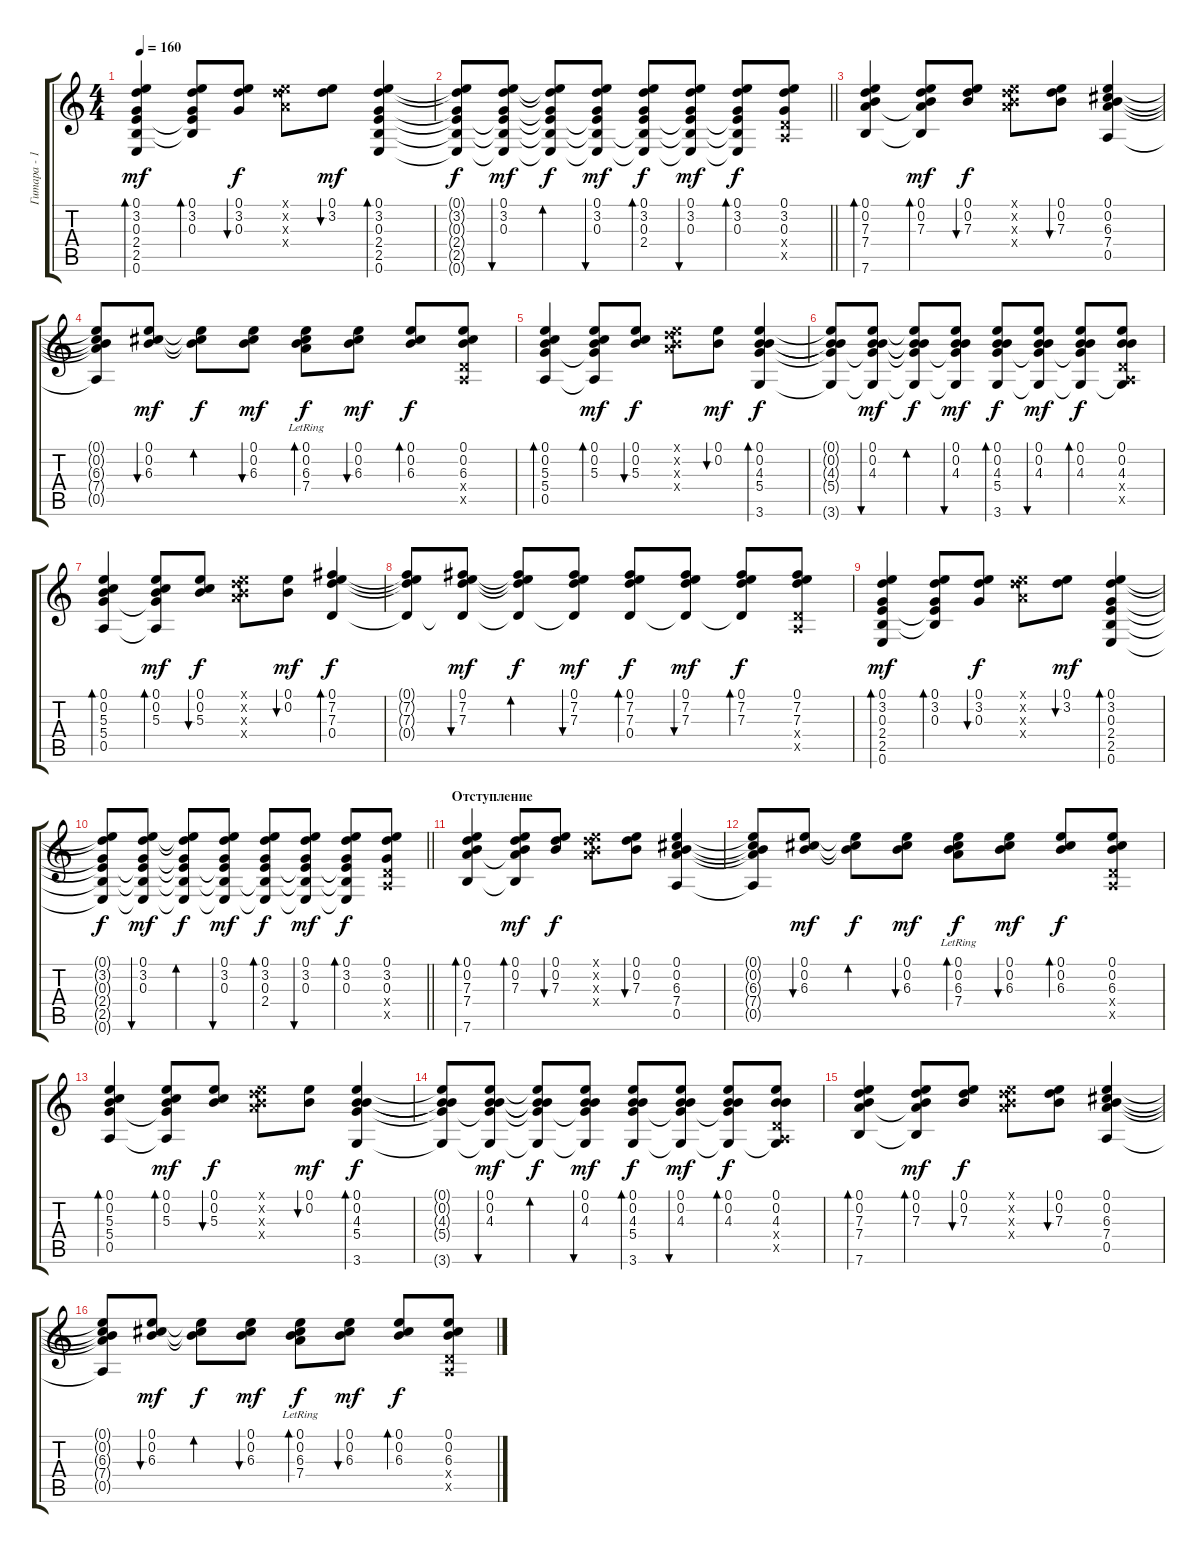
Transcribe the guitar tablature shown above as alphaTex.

\track ("Гитара - 1" "Гитара - 1") {instrument acousticguitarsteel}
\staff {score tabs}
\tuning (E4 B3 G3 D3 A2 E2) {hide}
\ts (4 4)
\tempo 160
\clef g2
\ks c
(0.1 3.2 0.3 2.4 2.5 0.6).4{bd 30 dy mf} (0.1 3.2 0.3 2.4{t} 2.5{t}).8{bd 30} (0.1 3.2 0.3).8{bu 30 dy f} (0.1{x} 3.2{x} 7.3{x} 7.4{x}).8 (0.1 3.2).8{bu 30 dy mf} (0.1 3.2 0.3 2.4 2.5 0.6).4{bd 30} |
\barLineRight lightlight
(0.1{t} 3.2{t} 0.3{t} 2.4{t} 2.5{t} 0.6{t}).8{dy f} (0.1 3.2 0.3 2.4{t} 2.5{t} 0.6{t}).8{bu 30 dy mf} (0.1{t} 3.2{t} 0.3{t} 2.4{t} 2.5{t} 0.6{t}).8{bd 30 dy f} (0.1 3.2 0.3 2.4{t} 2.5{t} 0.6{t}).8{bu 30 dy mf} (0.1 3.2 0.3 2.4 2.5{t} 0.6{t}).8{bd 30 dy f} (0.1 3.2 0.3 2.4{t} 2.5{t} 0.6{t}).8{bu 30 dy mf} (0.1 3.2 0.3 2.4{t} 2.5{t} 0.6{t}).8{bd 30 dy f} (0.1 3.2 0.3 0.4{x} 0.5{x}).8 |
\section ("" " ")
(0.1 0.2 7.3 7.4 7.6).4{bd 30} (0.1 0.2 7.3 7.4{t} 7.6{t}).8{bd 30 dy mf} (0.1 0.2 7.3).8{bu 30 dy f} (0.1{x} 0.2{x} 7.3{x} 7.4{x}).8 (0.1 0.2 7.3).8{bu 30} (0.1 0.2 6.3 7.4 0.5).4 |
(0.1{t} 0.2{t} 6.3{t} 7.4{t} 0.5{t}).8 (0.1 0.2 6.3).8{bu 30 dy mf} (0.1{t} 0.2{t} 6.3{t}).8{bd 30 dy f} (0.1 0.2 6.3).8{bu 30 dy mf} (0.1 0.2 6.3 7.4{lr}).8{bd 30 dy f} (0.1 0.2 6.3).8{bu 30 dy mf} (0.1 0.2 6.3).8{bd 30 dy f} (0.1 0.2 6.3 0.4{x} 0.5{x}).8 |
(0.1 0.2 5.3 5.4 0.5).4{bd 30} (0.1 0.2 5.3 5.4{t} 0.5{t}).8{bd 30 dy mf} (0.1 0.2 5.3).8{bu 30 dy f} (0.1{x} 0.2{x} 7.3{x} 7.4{x}).8 (0.1 0.2).8{bu 30 dy mf} (0.1 0.2 4.3 5.4 3.6).4{bd 30 dy f} |
(0.1{t} 0.2{t} 4.3{t} 5.4{t} 3.6{t}).8 (0.1 0.2 4.3 5.4{t} 3.6{t}).8{bu 30 dy mf} (0.1{t} 0.2{t} 4.3{t} 5.4{t} 3.6{t}).8{bd 30 dy f} (0.1 0.2 4.3 5.4{t} 3.6{t}).8{bu 30 dy mf} (0.1 0.2 4.3 5.4 3.6).8{bd 30 dy f} (0.1 0.2 4.3 5.4{t} 3.6{t}).8{bu 30 dy mf} (0.1 0.2 4.3 5.4{t} 3.6{t}).8{bd 30 dy f} (0.1 0.2 4.3 0.4{x} 0.5{x} 3.6{t}).8 |
(0.1 0.2 5.3 5.4 0.5).4{bd 30} (0.1 0.2 5.3 5.4{t} 0.5{t}).8{bd 30 dy mf} (0.1 0.2 5.3).8{bu 30 dy f} (0.1{x} 0.2{x} 7.3{x} 7.4{x}).8 (0.1 0.2).8{bu 30 dy mf} (0.1 7.2 7.3 0.4).4{bd 30 dy f} |
(0.1{t} 7.2{t} 7.3{t} 0.4{t}).8 (0.1 7.2 7.3 0.4{t}).8{bu 30 dy mf} (0.1{t} 7.2{t} 7.3{t} 0.4{t}).8{bd 30 dy f} (0.1 7.2 7.3 0.4{t}).8{bu 30 dy mf} (0.1 7.2 7.3 0.4).8{bd 30 dy f} (0.1 7.2 7.3 0.4{t}).8{bu 30 dy mf} (0.1 7.2 7.3 0.4{t}).8{bd 30 dy f} (0.1 7.2 7.3 0.4{x} 0.5{x}).8 |
(0.1 3.2 0.3 2.4 2.5 0.6).4{bd 30 dy mf} (0.1 3.2 0.3 2.4{t} 2.5{t}).8{bd 30} (0.1 3.2 0.3).8{bu 30 dy f} (0.1{x} 3.2{x} 7.3{x} 7.4{x}).8 (0.1 3.2).8{bu 30 dy mf} (0.1 3.2 0.3 2.4 2.5 0.6).4{bd 30} |
\barLineRight lightlight
(0.1{t} 3.2{t} 0.3{t} 2.4{t} 2.5{t} 0.6{t}).8{dy f} (0.1 3.2 0.3 2.4{t} 2.5{t} 0.6{t}).8{bu 30 dy mf} (0.1{t} 3.2{t} 0.3{t} 2.4{t} 2.5{t} 0.6{t}).8{bd 30 dy f} (0.1 3.2 0.3 2.4{t} 2.5{t} 0.6{t}).8{bu 30 dy mf} (0.1 3.2 0.3 2.4 2.5{t} 0.6{t}).8{bd 30 dy f} (0.1 3.2 0.3 2.4{t} 2.5{t} 0.6{t}).8{bu 30 dy mf} (0.1 3.2 0.3 2.4{t} 2.5{t} 0.6{t}).8{bd 30 dy f} (0.1 3.2 0.3 0.4{x} 0.5{x}).8 |
\section ("" "Отступление")
(0.1 0.2 7.3 7.4 7.6).4{bd 30} (0.1 0.2 7.3 7.4{t} 7.6{t}).8{bd 30 dy mf} (0.1 0.2 7.3).8{bu 30 dy f} (0.1{x} 0.2{x} 7.3{x} 7.4{x}).8 (0.1 0.2 7.3).8{bu 30} (0.1 0.2 6.3 7.4 0.5).4 |
(0.1{t} 0.2{t} 6.3{t} 7.4{t} 0.5{t}).8 (0.1 0.2 6.3).8{bu 30 dy mf} (0.1{t} 0.2{t} 6.3{t}).8{bd 30 dy f} (0.1 0.2 6.3).8{bu 30 dy mf} (0.1 0.2 6.3 7.4{lr}).8{bd 30 dy f} (0.1 0.2 6.3).8{bu 30 dy mf} (0.1 0.2 6.3).8{bd 30 dy f} (0.1 0.2 6.3 0.4{x} 0.5{x}).8 |
(0.1 0.2 5.3 5.4 0.5).4{bd 30} (0.1 0.2 5.3 5.4{t} 0.5{t}).8{bd 30 dy mf} (0.1 0.2 5.3).8{bu 30 dy f} (0.1{x} 0.2{x} 7.3{x} 7.4{x}).8 (0.1 0.2).8{bu 30 dy mf} (0.1 0.2 4.3 5.4 3.6).4{bd 30 dy f} |
(0.1{t} 0.2{t} 4.3{t} 5.4{t} 3.6{t}).8 (0.1 0.2 4.3 5.4{t} 3.6{t}).8{bu 30 dy mf} (0.1{t} 0.2{t} 4.3{t} 5.4{t} 3.6{t}).8{bd 30 dy f} (0.1 0.2 4.3 5.4{t} 3.6{t}).8{bu 30 dy mf} (0.1 0.2 4.3 5.4 3.6).8{bd 30 dy f} (0.1 0.2 4.3 5.4{t} 3.6{t}).8{bu 30 dy mf} (0.1 0.2 4.3 5.4{t} 3.6{t}).8{bd 30 dy f} (0.1 0.2 4.3 0.4{x} 0.5{x} 3.6{t}).8 |
(0.1 0.2 7.3 7.4 7.6).4{bd 30} (0.1 0.2 7.3 7.4{t} 7.6{t}).8{bd 30 dy mf} (0.1 0.2 7.3).8{bu 30 dy f} (0.1{x} 0.2{x} 7.3{x} 7.4{x}).8 (0.1 0.2 7.3).8{bu 30} (0.1 0.2 6.3 7.4 0.5).4 |
(0.1{t} 0.2{t} 6.3{t} 7.4{t} 0.5{t}).8 (0.1 0.2 6.3).8{bu 30 dy mf} (0.1{t} 0.2{t} 6.3{t}).8{bd 30 dy f} (0.1 0.2 6.3).8{bu 30 dy mf} (0.1 0.2 6.3 7.4{lr}).8{bd 30 dy f} (0.1 0.2 6.3).8{bu 30 dy mf} (0.1 0.2 6.3).8{bd 30 dy f} (0.1 0.2 6.3 0.4{x} 0.5{x}).8
